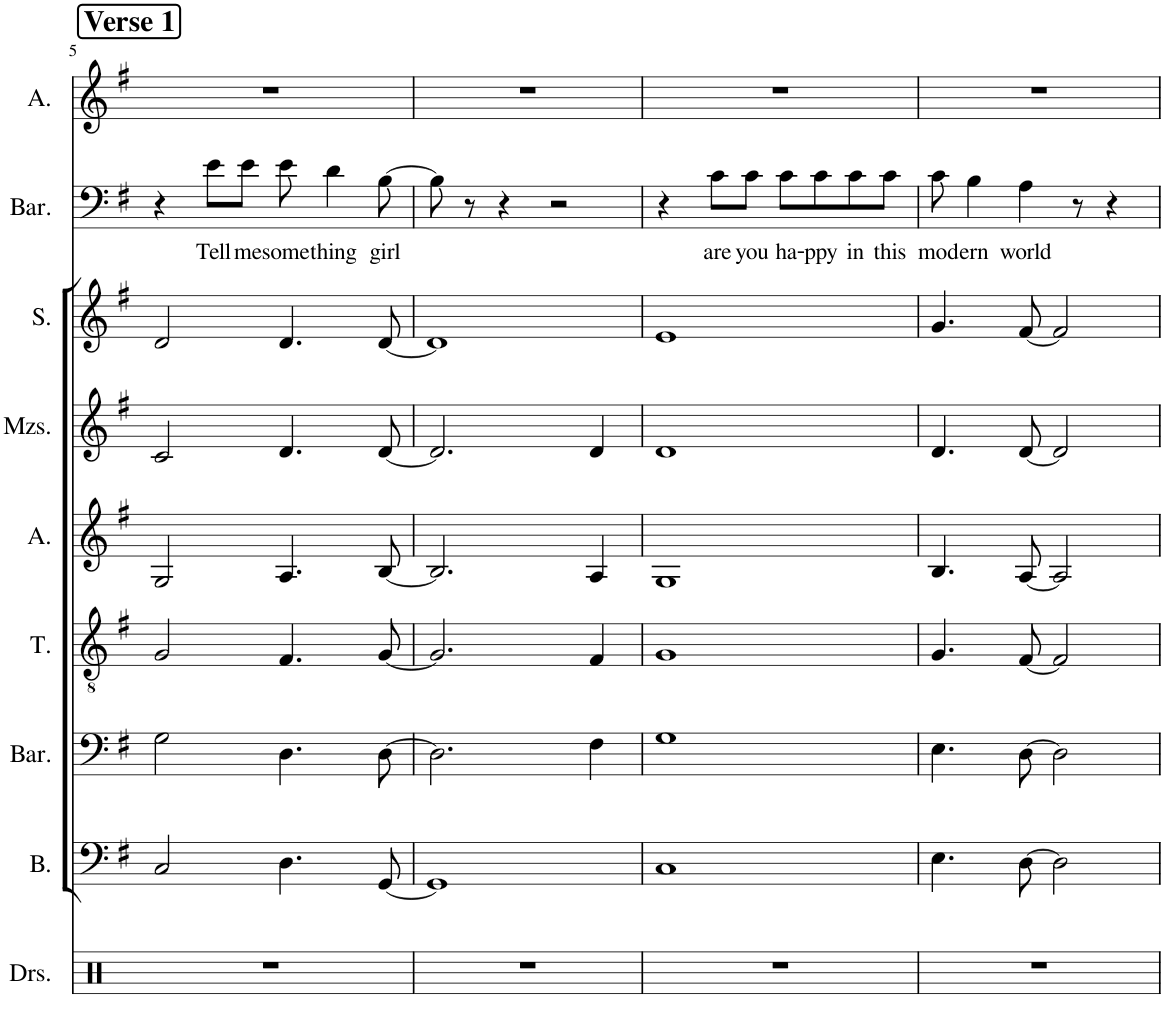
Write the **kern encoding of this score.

**kern	**kern	**kern	**kern	**kern	**kern	**kern	**kern	**text	**kern
*part9	*part8	*part7	*part6	*part5	*part4	*part3	*part2	*part2	*part1
*staff9	*staff8	*staff7	*staff6	*staff5	*staff4	*staff3	*staff2	*staff2	*staff1
*I"Drumset	*I"Bass	*I"Baritone	*I"Tenor	*I"Alto	*I"Mezzo-soprano	*I"Soprano	*I"Baritone	*	*I"Alto
*I'Drs.	*I'B.	*I'Bar.	*I'T.	*I'A.	*I'Mzs.	*I'S.	*I'Bar.	*	*I'A.
!!LO:PB:g=z
*clefX	*clefF4	*clefF4	*clefGv2	*clefG2	*clefG2	*clefG2	*clefF4	*	*clefG2
*k[]	*k[f#]	*k[f#]	*k[f#]	*k[f#]	*k[f#]	*k[f#]	*k[f#]	*	*k[f#]
*M4/4	*M4/4	*M4/4	*M4/4	*M4/4	*M4/4	*M4/4	*M4/4	*	*M4/4
!!LO:REH:place=s1:a:B:cj:fs=14:t=Verse 1
=5	=5	=5	=5	=5	=5	=5	=5	=5	=5
1r	2C/	2G\	2G/	2G/	2c/	2d/	4r	.	1r
!	!	!	!	!	!	!	!	!LO:LY:b	!
.	.	.	.	.	.	.	8e\L	Tell	.
!	!	!	!	!	!	!	!	!LO:LY:b	!
.	.	.	.	.	.	.	8e\J	me	.
!	!	!	!	!	!	!	!	!LO:LY:b	!
.	4.D\	4.D\	4.F#/	4.A/	4.d/	4.d/	8e\	some-	.
!	!	!	!	!	!	!	!	!LO:LY:b	!
.	.	.	.	.	.	.	4d\	-thing	.
!	!	!	!	!	!	!	!	!LO:LY:b	!
.	[8GG/	[8D\	[8G/	[8B/	[8d/	[8d/	[8B\	girl	.
=6	=6	=6	=6	=6	=6	=6	=6	=6	=6
1r	1GG]	2.D\]	2.G/]	2.B/]	2.d/]	1d]	8B\]	.	1r
.	.	.	.	.	.	.	8r	.	.
.	.	.	.	.	.	.	4r	.	.
.	.	.	.	.	.	.	2r	.	.
.	.	4F#\	4F#/	4A/	4d/	.	.	.	.
=7	=7	=7	=7	=7	=7	=7	=7	=7	=7
1r	1C	1G	1G	1G	1d	1e	4r	.	1r
!	!	!	!	!	!	!	!	!LO:LY:b	!
.	.	.	.	.	.	.	8c\L	are	.
!	!	!	!	!	!	!	!	!LO:LY:b	!
.	.	.	.	.	.	.	8c\J	you	.
!	!	!	!	!	!	!	!	!LO:LY:b	!
.	.	.	.	.	.	.	8c\L	ha-	.
!	!	!	!	!	!	!	!	!LO:LY:b	!
.	.	.	.	.	.	.	8c\	-ppy	.
!	!	!	!	!	!	!	!	!LO:LY:b	!
.	.	.	.	.	.	.	8c\	in	.
!	!	!	!	!	!	!	!	!LO:LY:b	!
.	.	.	.	.	.	.	8c\J	this	.
=8	=8	=8	=8	=8	=8	=8	=8	=8	=8
!	!	!	!	!	!	!	!	!LO:LY:b	!
1r	4.E\	4.E\	4.G/	4.B/	4.d/	4.g/	8c\	mod-	1r
!	!	!	!	!	!	!	!	!LO:LY:b	!
.	.	.	.	.	.	.	4B\	-ern	.
!	!	!	!	!	!	!	!	!LO:LY:b	!
.	[8D\	[8D\	[8F#/	[8A/	[8d/	[8f#/	4A\	world	.
.	2D\]	2D\]	2F#/]	2A/]	2d/]	2f#/]	.	.	.
.	.	.	.	.	.	.	8r	.	.
.	.	.	.	.	.	.	4r	.	.
=	=	=	=	=	=	=	=	=	=
*-	*-	*-	*-	*-	*-	*-	*-	*-	*-
